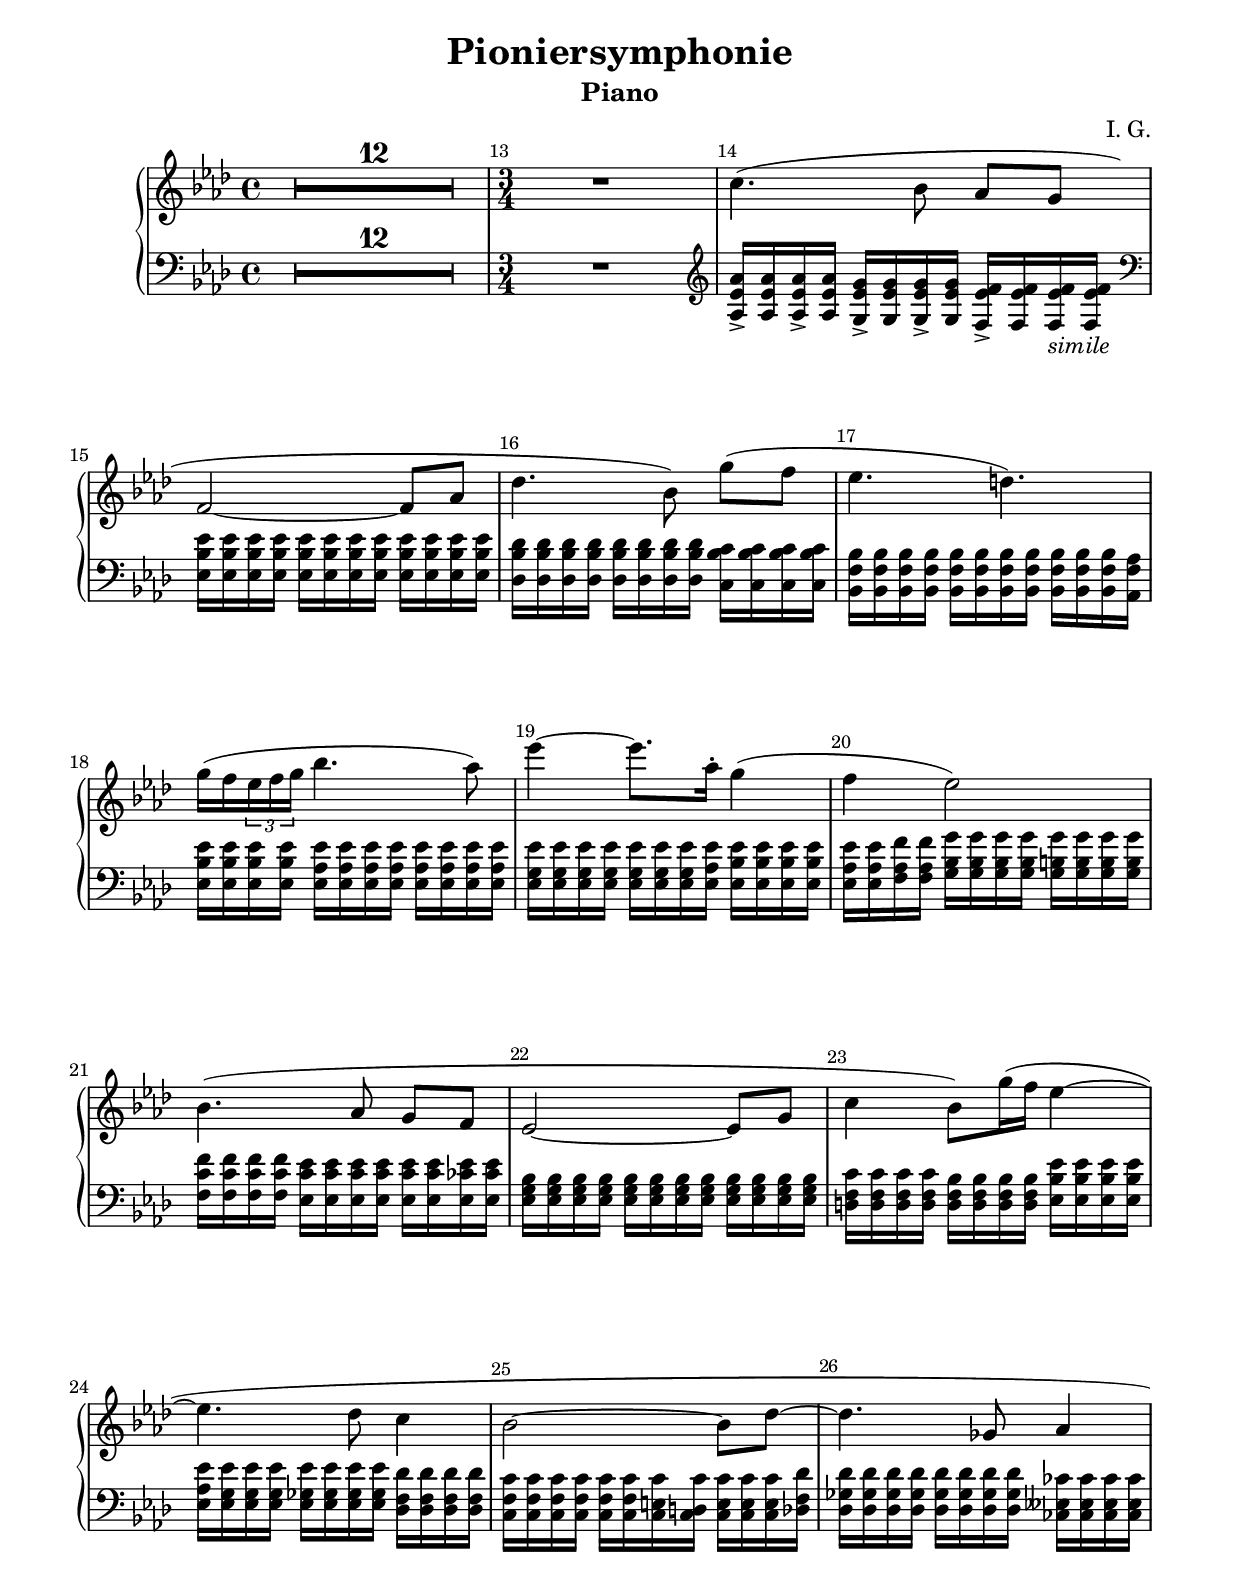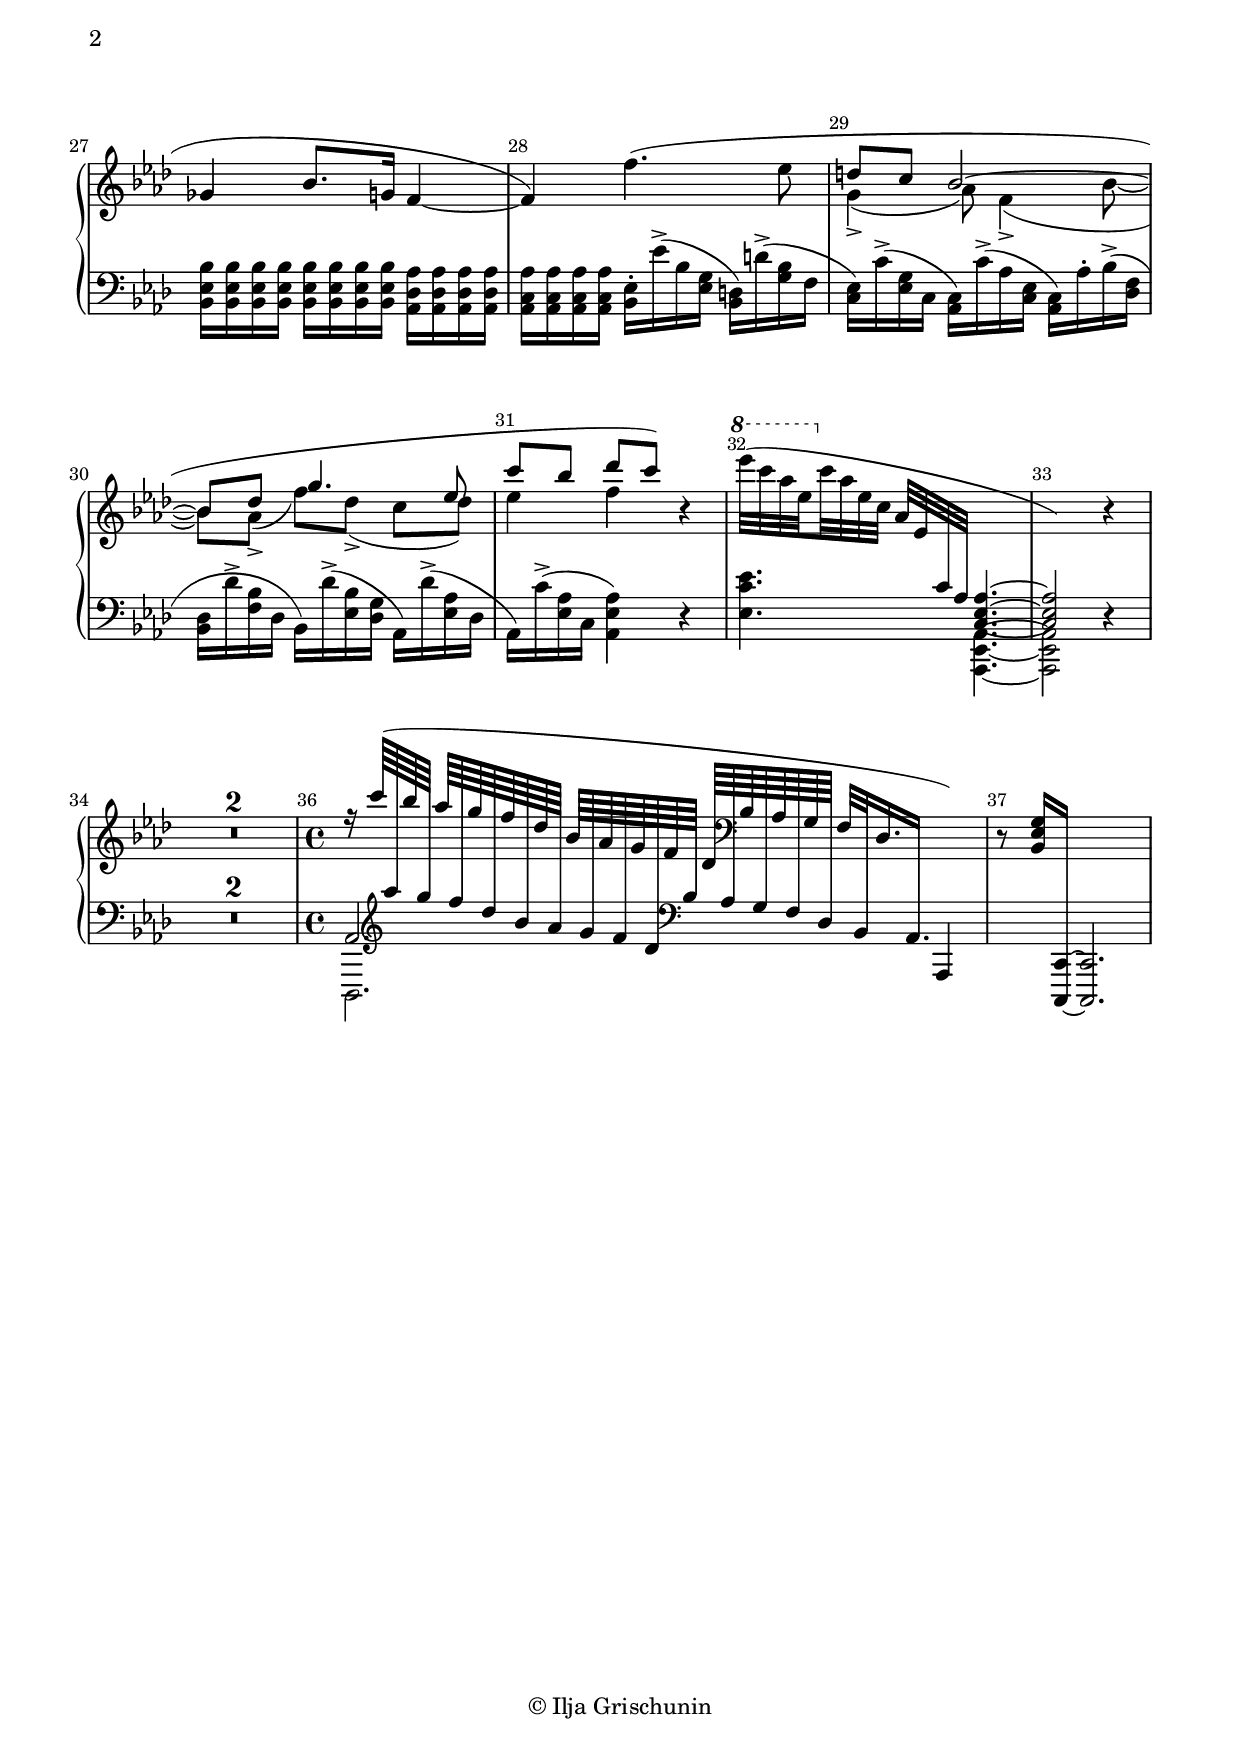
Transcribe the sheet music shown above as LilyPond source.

\version "2.19.15"

\language "deutsch"

\header {
  title = "Pioniersymphonie"
  subtitle = "Piano"
  %meter = "Grave"
  composer = "I. G."
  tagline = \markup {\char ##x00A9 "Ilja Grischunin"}
}

\paper {
  %#(set-paper-size "a4")
  top-system-spacing.basic-distance = #25
  top-markup-spacing.basic-distance = #10
  markup-system-spacing.basic-distance = #20
  system-system-spacing.basic-distance = #30
  last-bottom-spacing.basic-distance = #25
  %two-sided = ##t
  %inner-margin = 25
  %outer-margin = 15
  left-margin = 15
  right-margin = 15
}

\layout {
  indent = 10
  \context {
    \PianoStaff
    \consists #Span_stem_engraver
  }
  \context{
    \Score
    \override BarNumber.break-visibility = ##(#f #t #t)
    %\override StaffGrouper.staff-staff-spacing.basic-distance = #13
    %\remove "Bar_number_engraver"
  }
}

%%%%%%%%%%% RH %%%%%%%%%%%%
\version "2.19.15"

\language "deutsch"

top = \change Staff = "RH"
bot = \change Staff = "LH"

rechts = \relative {
  \key as \major
  \time 4/4
  \set beamExceptions = #'()
  \set baseMoment = #(ly:make-moment 1/4)
  \set beatStructure = #'(1 1 1 1)
  \clef treble
  \compressFullBarRests
  R1*12
  \time 3/4
  \set baseMoment = #(ly:make-moment 1/4)
  \set beatStructure = #'(1 1 1)
  R2. c''4.( b8 as g f2~ f8 as des4. b8) g'( f es4. d)
  g16( f \tuplet 3/2 {es16 f g} b4. as8) es'4~ es8. as,16-. g4( f es2)
  b4.( as8 g f es2~ es8 g c4 b8) g'16( f es4~ es4. des8 c4
  b2~ b8 des~ des4. ges,8 as4 ges b8. g16 f4~ f)
  %  костыли группировки
  <<
    {
      \stemDown
      f'4.( es8
      \stemUp
      d c b2~ b8 des g4. es8 c' b des[ c])
    }
    \\
    {
      s2
      g,4->( as8) f4->( b8~ b) as->( f'[) des]->( c des)
      es4 f
    }
  >>
  r4
  \set subdivideBeams = ##t
  \set baseMoment = #(ly:make-moment 1/8)
  \set beatStructure = #'(2 2 2 2)
  \ottava #1
  \set Staff.ottavation = #"8"
  es''32( c as es
  \ottava #0
  c as es c
  \stemUp
  as es
  \bot
  c as <c, es as>4.~ q2)
  \top
  r4 R2.*2
  \time 4/4
  <<
    {
      r16 c'''64[(
      \bot \clef treble as
      \top b \bot g] \top as \bot f \top g \bot des \top f \bot b, \top des \bot as
      \top b[ \bot g \top as \bot f \top g \bot des \top f \bot \clef bass b,] \top des \bot as
      \top \clef bass b \bot g \top as \bot f \top g \bot des
      \top f32 \bot b, \top des16. \bot as as,4)
    }
    \\
    {
      \bot
      \stemUp
      as'2. s4
    }
  >>
  r8 <b es g>16 \bot <c,, c'>~ q2.
}


rechtsVier = \relative {
  \key as \major
  \time 4/4
  \set beamExceptions = #'()
  \set baseMoment = #(ly:make-moment 1/4)
  \set beatStructure = #'(1 1 1 1)
  \clef treble
  \compressFullBarRests
}

%%%%%%%%%%% LH %%%%%%%%%%%%
\version "2.19.15"
%\version "2.18.0"

\language "deutsch"

links = \relative {
  \key as \major
  \time 4/4
  \set beamExceptions = #'()
  \set baseMoment = #(ly:make-moment 1/4)
  \set beatStructure = #'(1 1 1 1)
  \clef bass
  \compressFullBarRests
  R1*12
  \time 3/4
  \set baseMoment = #(ly:make-moment 1/8)
  \set beatStructure = #'(2 2 2)
  R2.
  \clef treble
  <as es' as>16-> q q-> q
  <g es' g>-> q q-> q
  <f es' f>-> q q-\markup {\italic simile} q
  \clef bass
  <es b' es> q q q q q q q q q q q
  <des b' des> q q q q q q q <c b' c> q q q
  <b f' b> q q q q q q q q q q <as f' as>
  <es' b' es> q q q <es as es'> q q q q q q q
  <es g es'> q q q q q q <es as es'> < es b' es> q q q
  <es as es'> q <f as f'> q <g b g'> q q q <g h g'> q q q
  <f c' f> q q q <es c' es> q q q q q <es ces' es> q
  <es g b> q q q q q q q q q q q
  <d f c'> q q q <d f b> q q q <es b' es> q q q
  <es as es'> <es g es'> q q <es ges es'> q q q <des f des'> q q q
  <c f c'> q q q q q <c e c'> <c d c'> <c e c'> q q <des f des'>
  <des ges des'> q q q q q q q <ces eses ces'> q q q
  <b es b'> q q q q q q q <as des as'> q q q
  <as c as'> q q q <b es>-. es'->( b <es, g> <b d>) d'->( <g, b> f
  <c es>) c'->( <es, g> c <as c>) c'->( as <c, es> <as c>) as'-. b->( <des, f>
  <b des> des'-> <f, b> des b) des'->( <es, b'> <des g> as) des'->( <es, as> des
  as) c'->( <es, as> c <as es' as>4) r
  <es' c' es>4.
  \stemDown
  <as,, es' as>~ q2 r4 R2.*2
  \time 4/4
  des,2. s4 s1
}


linksVier = \relative {
  \key as \major
  \time 4/4
  \set beamExceptions = #'()
  \set baseMoment = #(ly:make-moment 1/4)
  \set beatStructure = #'(1 1 1 1)
  \clef bass
  \compressFullBarRests
}

%%%%%%%%%%%%D%%%%%%%%%%%%

\score {
  \new PianoStaff
  <<
    \new Staff = "RH" \rechts
    %\new Dynamics = "DYN" \dynamic
    \new Staff = "LH" \links
    %\new Dynamics = "PED" \pedal
  >>
}